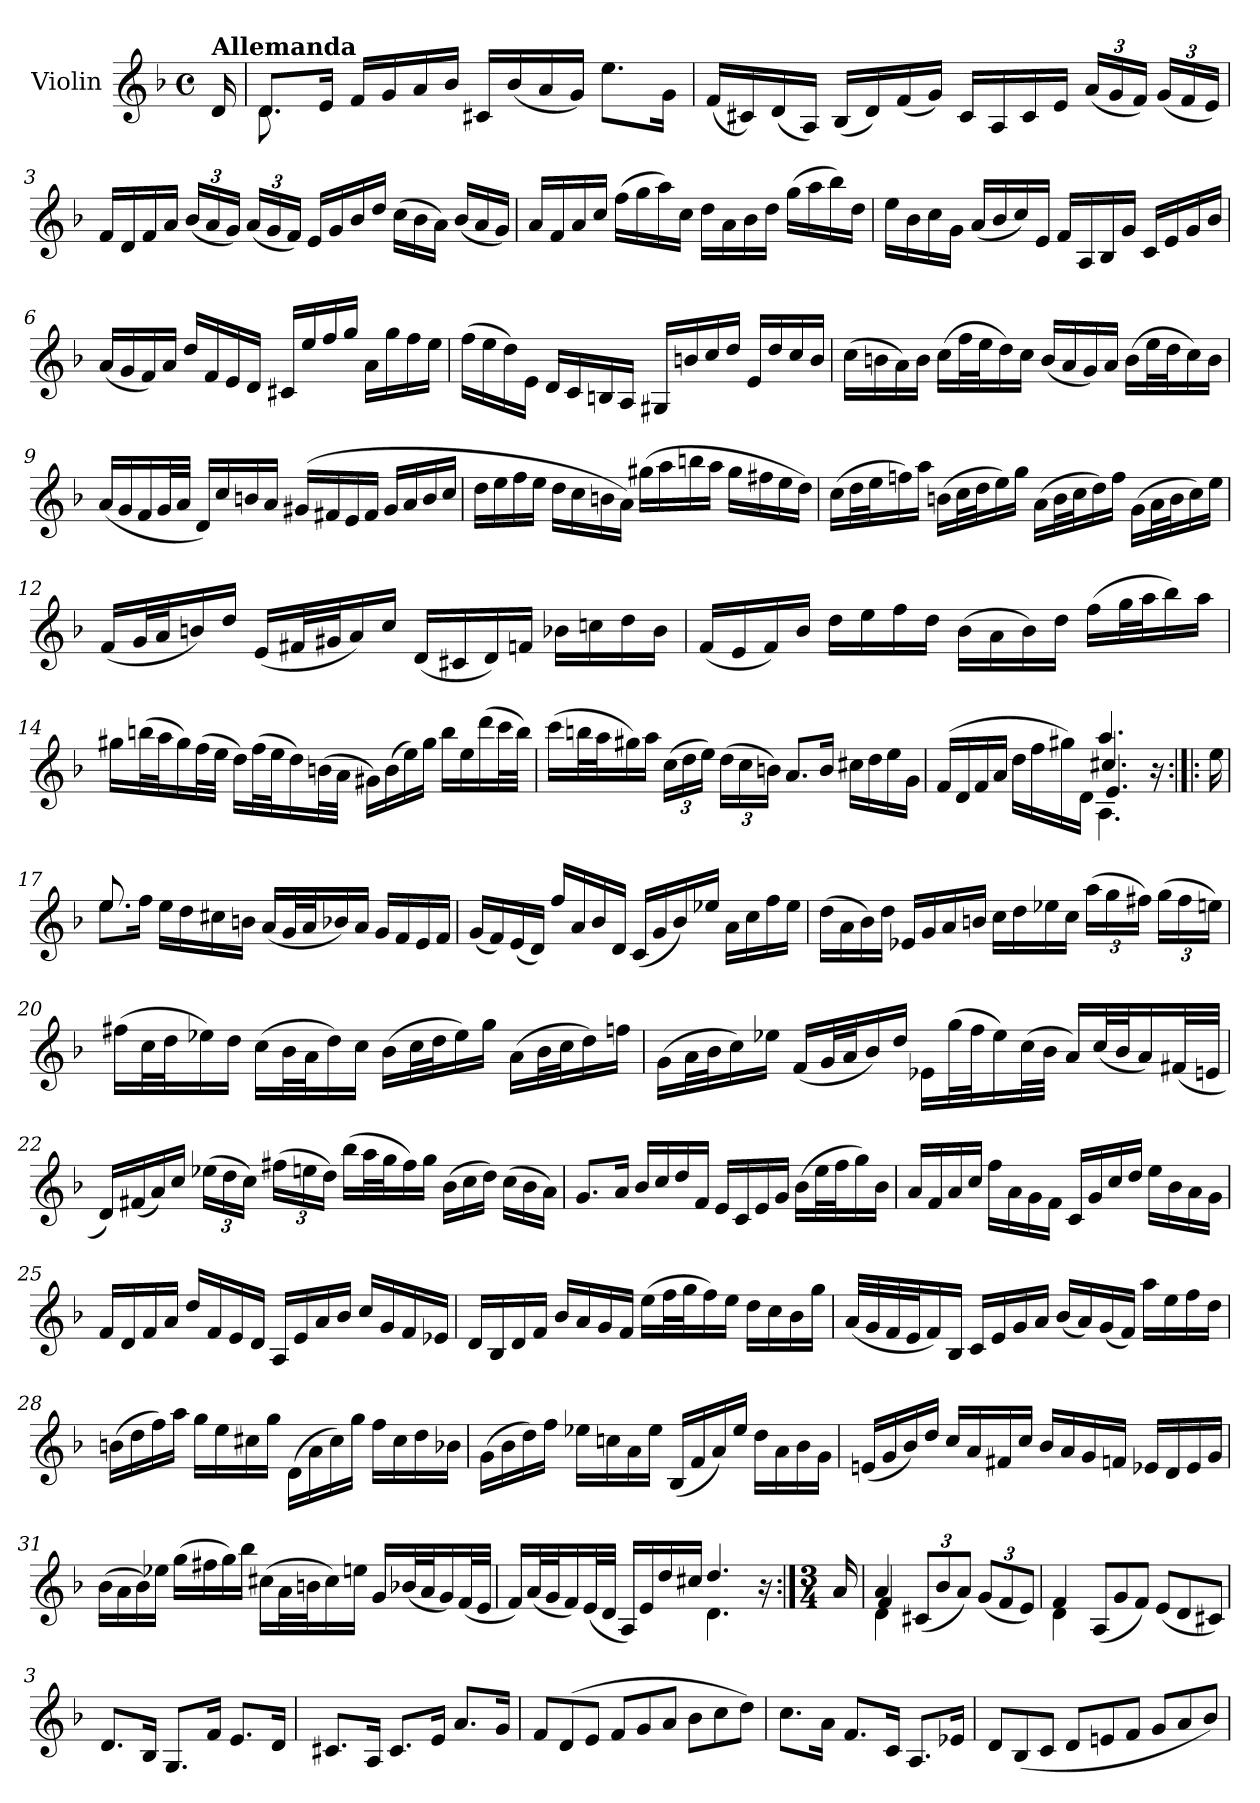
**kern
*part1
*staff1
*I"Violin
*I'Vln.
*clefG2
*k[b-]
*M4/4
*met(c)
=
!LO:TX:a:B:t=Allemanda
16d/
=1
*^
8.d/L	8.d\
16e/Jk	16ryy
16f/LL	4ryy
16g/	.
16a/	.
16b-/JJ	.
16c#X/LL	2ryy
(<16b-/	.
16a/	.
16g/JJ)	.
8.ee\L	.
16g\Jk	.
*v	*v
=2
(<16f/LL
16c#X/)
(<16d/
16A/JJ)
(<16B-/LL
16d/)
(<16f/
16g/JJ)
16c#/LL
16A/
16c#/
16e/JJ
*Xbrackettup
(<24a/LL
24g/
24f/JJ)
(<24g/LL
24f/
24e/JJ)
!!LO:LB:g=z
=3
16f/LL
16d/
16f/
16a/JJ
(<24b-/LL
24a/
24g/JJ)
(<24a/LL
24g/
24f/JJ)
16e/LL
16g/
16b-/
16dd/JJ
*Xtuplet
(>24cc\LL
24b-\
24a\JJ)
(<24b-/LL
24a/
24g/JJ)
=4
16a/LL
16f/
16a/
16cc/JJ
(>16ff\LL
16gg\
16aa\)
16cc\JJ
16dd\LL
16a\
16b-\
16dd\JJ
(>16gg\LL
16aa\
16bb-\)
16dd\JJ
=5
16ee\LL
16b-\
16cc\
16g\JJ
(<16a/LL
16b-/
16cc/)
16e/JJ
16f/LL
16A/
16B-/
16g/JJ
16c/LL
16e/
16g/
16b-/JJ
!!LO:LB:g=z
=6
(<16a/LL
16g/
16f/)
16a/JJ
16dd/LL
16f/
16e/
16d/JJ
16c#X/LL
16ee/
16ff/
16gg/JJ
16a\LL
16gg\
16ff\
16ee\JJ
=7
(>16ff\LL
16ee\
16dd\)
16e\JJ
16d/LL
16c/
16Bn/
16A/JJ
16G#X/LL
16bn/
16cc/
16dd/JJ
16e/LL
16dd/
16cc/
16b/JJ
=8
(>16cc\LL
16bn\
16a\)
16b\JJ
(>16cc\LL
32ff\L
32ee\J
16dd\)
16cc\JJ
(<16b/LL
16a/
16g/)
16a/JJ
(>16b\LL
32ee\L
32dd\J
16cc\)
16b\JJ
!!LO:LB:g=z
=9
(<16a/LL
16g/
16f/
32g/L
32a/JJJ
16d/LL)
16cc/
16bn/
16a/JJ
(<16g#X/LL
16f#X/
16e/
16f#/JJ
16g#/LL
16a/
16b/
16cc/JJ
=10
16dd\LL
16ee\
16ff\
16ee\JJ
16dd\LL
16cc\
16bn\
16a\JJ)
(>16gg#X\LL
16aa\
16bbn\
16aa\JJ
16gg#\LL
16ff#X\
16ee\
16dd\JJ)
=11
(>16cc\LL
32dd\L
32ee\J
16ffn\)
16aa\JJ
(>16bn\LL
32cc\L
32dd\J
16ee\)
16gg\JJ
(>16a\LL
32b\L
32cc\J
16dd\)
16ff\JJ
(>16g\LL
32a\L
32b\J
16cc\)
16ee\JJ
!!LO:LB:g=z
=12
(<16f/LL
32g/L
32a/J
16bn/)
16dd/JJ
(<16e/LL
32f#X/L
32g#X/J
16a/)
16cc/JJ
(<16d/LL
16c#X/
16d/)
16fn/JJ
16b-X\LL
16ccn\
16dd\
16b-\JJ
=13
(<16f/LL
16e/
16f/)
16b-/JJ
16dd\LL
16ee\
16ff\
16dd\JJ
(>16b-\LL
16a\
16b-\)
16dd\JJ
(>16ff\LL
32gg\L
32aa\J
16bb-\)
16aa\JJ
=14
16gg#X\LL
(>32bbn\L
32aa\J
16gg#\)
(>32ff\L
32ee\JJJ
16dd\LL)
(>32ff\L
32ee\J
16dd\)
(>32bn\L
32a\JJJ
16g#X\LL)
(>16b\
16ee\)
16gg#\JJ
16bb\LL
16ee\
(>16ddd\
32ccc\L
32bb\JJJ)
!!LO:LB:g=z
=15
(>16ccc\LL
32bbn\L
32aa\J
16gg#X\)
16aa\JJ
*tuplet
(>24cc\LL
24dd\
24ee\JJ)
(>24dd\LL
24cc\
24bn\JJ)
8.a/L
16b/Jk
16cc#X\LL
16dd\
16ee\
16g\JJ
=16
*^
*	*^
*	*	*^
(>16f/LL	2rddyy	2ryy	2ryy
16d/	.	.	.
16f/	.	.	.
16a/JJ	.	.	.
16dd\LL	.	.	.
16ff\	.	.	.
16gg#X\)	.	.	.
16d\JJ	.	.	.
4.aa/	4.cc#X/	4.e/	4.A\
16r	16ryy	16ryy	16ryy
*v	*v	*v	*v
=16X1:|!|:
16ee\
=17
*^
8.ee\L	8.ee/
16ff\Jk	16ryy
16ee\LL	4ryy
16dd\	.
16cc#X\	.
16bn\JJ	.
(<16a/LL	2ryy
32g/L	.
32a/J	.
16b-X/)	.
16a/JJ	.
16g/LL	.
16f/	.
16e/	.
16f/JJ	.
*v	*v
!!LO:LB:g=z
=18
(<16g/LL
16f/)
(<16e/
16d/JJ)
16ff/LL
16a/
16b-/
16d/JJ
(<16c/LL
16g/
16b-/)
16ee-X/JJ
16a\LL
16cc\
16ff\
16ee-\JJ
=19
(>16dd\LL
16a\
16b-\)
16dd\JJ
16e-X/LL
16g/
16a/
16bn/JJ
16cc\LL
16dd\
16ee-X\
16cc\JJ
(>24aa\LL
24gg\
24ff#X\JJ)
(>24gg\LL
24ff#\
24een\JJ)
=20
(>16ff#X\LL
32cc\L
32dd\J
16ee-X\)
16dd\JJ
(>16cc\LL
32b-\L
32a\J
16dd\)
16cc\JJ
(>16b-\LL
32cc\L
32dd\J
16ee-\)
16gg\JJ
(>16a\LL
32b-\L
32cc\J
16dd\)
16ffn\JJ
!!LO:LB:g=z
=21
(>16g\LL
32a\L
32b-\J
16cc\)
16ee-X\JJ
(<16f/LL
32g/L
32a/J
16b-/)
16dd/JJ
16e-X\LL
(>32gg\L
32ff\J
16ee-\)
(>32cc\L
32b-\JJJ
16a/LL)
(<32cc/L
32b-/J
16a/)
(<32f#X/L
32en/JJJ
=22
16d/LL)
(<16f#X/
16a/)
16cc/JJ
(>24ee-X\LL
24dd\
24cc\JJ)
(>24ff#X\LL
24een\
24dd\JJ)
(>16bb-\LL
32aa\L
32gg\J
16ff#\)
16gg\JJ
*Xtuplet
(>24b-\LL
24cc\
24dd\JJ)
(>24cc\LL
24b-\
24a\JJ)
=23
8.g/L
16a/Jk
16b-/LL
16cc/
16dd/
16f/JJ
16e/LL
16c/
16e/
16g/JJ
(>16b-\LL
32ee\L
32ff\J
16gg\)
16b-\JJ
!!LO:LB:g=z
=24
16a/LL
16f/
16a/
16cc/JJ
16ff\LL
16a\
16g\
16f\JJ
16c/LL
16g/
16cc/
16dd/JJ
16ee\LL
16b-\
16a\
16g\JJ
=25
16f/LL
16d/
16f/
16a/JJ
16dd/LL
16f/
16e/
16d/JJ
16A/LL
16e/
16a/
16b-/JJ
16cc/LL
16g/
16f/
16e-X/JJ
=26
16d/LL
16B-/
16d/
16f/JJ
16b-/LL
16a/
16g/
16f/JJ
(>16ee\LL
32ff\L
32gg\J
16ff\)
16ee\JJ
16dd\LL
16cc\
16b-\
16gg\JJ
!!LO:LB:g=z
=27
(<32a/LLL
32g/
32f/
32e/J
16f/)
16B-/JJ
16c/LL
16e/
16g/
16a/JJ
(<16b-/LL
16a/)
(<16g/
16f/JJ)
16aa\LL
16ee\
16ff\
16dd\JJ
=28
(>16bn\LL
16dd\
16ff\)
16aa\JJ
16gg\LL
16ee\
16cc#X\
16gg\JJ
(>16d\LL
16a\
16cc#\)
16gg\JJ
16ff\LL
16cc#\
16dd\
16b-X\JJ
=29
(>16g\LL
16b-\
16dd\)
16ff\JJ
16ee-X\LL
16ccn\
16a\
16ee-\JJ
(<16B-/LL
16f/
16a/)
16ee-/JJ
16dd\LL
16a\
16b-\
16g\JJ
!!LO:LB:g=z
=30
(<16en/LL
16g/
16b-/)
16dd/JJ
16cc/LL
16a/
16f#X/
16cc/JJ
16b-/LL
16a/
16g/
16fn/JJ
16e-X/LL
16d/
16e-/
16g/JJ
=31
(>16b-\LL
16a\
16b-\)
16ee-X\JJ
(>16gg\LL
16ff#X\
16gg\)
16bb-\JJ
(>16cc#X\LL
32a\L
32bn\J
16cc#\)
16een\JJ
16g/LL
(<32b-X/L
32a/J
16g/)
(<32f/L
32e/JJJ
=32
*^
16f/LL)	2ryy
(<32a/L	.
32g/J	.
16f/)	.
(<32e/L	.
32d/JJJ	.
16A/LL)	.
16e/	.
16dd/	.
16cc#X/JJ	.
4.dd/	4.d\
16r	16ryy
*v	*v
!!LO:PB:g=z
=:|!
*M3/4
*^
!LO:TX:a:B:t=Corrente	!
*v	*v
16a/
=1
*^
*	*^
4a/	4d\	4f/
*tuplet	*	*
(<12c#X/L	4ryy	4ryy
12b-/	.	.
12a/J)	.	.
(<12g/L	4ryy	4ryy
12f/	.	.
12e/J)	.	.
*	*v	*v
=2	=2
4f/	4d\
*Xtuplet	*
(<12A/L	4ryy
12g/	.
12f/J)	.
(<12e/L	4ryy
12d/	.
12c#X/J)	.
*v	*v
=3
8.d/L
16B-/Jk
8.G/L
16f/Jk
8.e/L
16d/Jk
=4
8.c#X/L
16A/Jk
8.c#/L
16e/Jk
8.a/L
16g/Jk
=5
12f/L
(>12d/
12e/J
12f/L
12g/
12a/J
12b-\L
12cc\
12dd\J)
!!LO:LB:g=z
=6
8.cc\L
16a\Jk
8.f/L
16c/Jk
8.A/L
16e-X/Jk
=7
12d/L
(<12B-/
12c/J
12d/L
12en/
12f/J
12g/L
12a/
12b-/J)
=
*-
